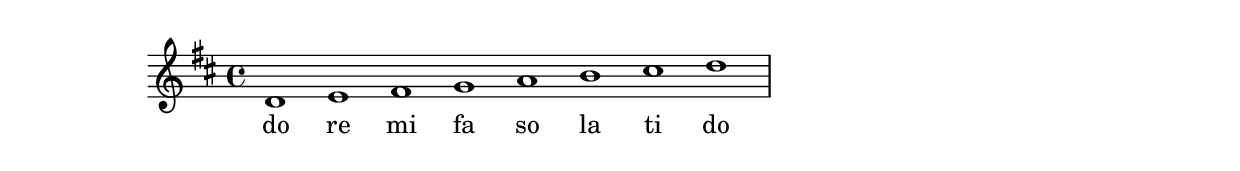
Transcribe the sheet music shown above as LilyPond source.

\version "2.14.0"
%{\header {
  composer = "B. Crowell"
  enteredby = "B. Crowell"
}%}
\score{{\set Score.timing = ##f
\key d \major
 <<
\relative c' {
   d1 e fis g a b cis d
  \bar "|"
}
\new Lyrics  \lyricmode { do re mi fa so la ti do }
>>

}}